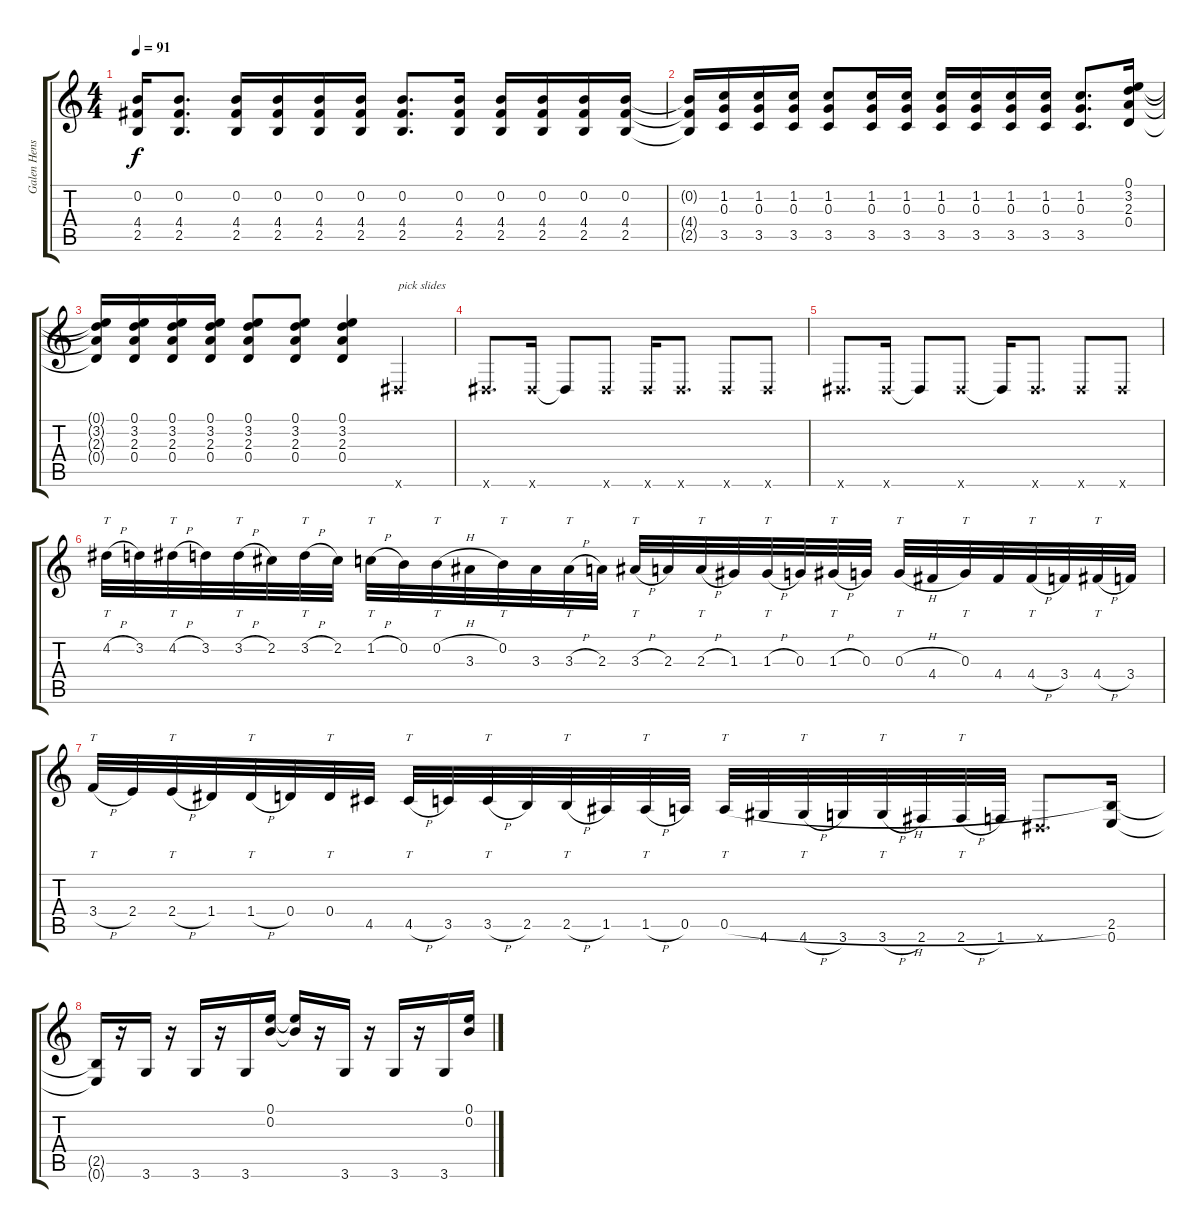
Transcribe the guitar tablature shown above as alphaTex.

\track ("Galen Henson" "Galen Hens") {instrument overdrivenguitar}
\staff {score tabs}
\tuning (E4 B3 G3 D3 A2 E2) {hide}
\ts (4 4)
\tempo 91
\clef g2
\ks c
(0.2{t} 4.4{t} 2.5{t}).16{dy f} (0.2 4.4 2.5).8{d} (0.2 4.4 2.5).16 (0.2 4.4 2.5).16 (0.2 4.4 2.5).16 (0.2 4.4 2.5).16 (0.2 4.4 2.5).8{d} (0.2 4.4 2.5).16 (0.2 4.4 2.5).16 (0.2 4.4 2.5).16 (0.2 4.4 2.5).16 (0.2 4.4 2.5).16 |
(0.2{t} 4.4{t} 2.5{t}).16 (1.2 0.3 3.5).16 (1.2 0.3 3.5).16 (1.2 0.3 3.5).16 (1.2 0.3 3.5).8 (1.2 0.3 3.5).16 (1.2 0.3 3.5).16 (1.2 0.3 3.5).16 (1.2 0.3 3.5).16 (1.2 0.3 3.5).16 (1.2 0.3 3.5).16 (1.2 0.3 3.5).8{d} (0.1 3.2 2.3 0.4).16 |
(0.1{t} 3.2{t} 2.3{t} 0.4{t}).16 (0.1 3.2 2.3 0.4).16 (0.1 3.2 2.3 0.4).16 (0.1 3.2 2.3 0.4).16 (0.1 3.2 2.3 0.4).8 (0.1 3.2 2.3 0.4).8 (0.1 3.2 2.3 0.4).4 -1.6{x}.4{txt "pick slides"} |
-1.6{x}.8{d} -1.6{x}.16 -1.6{t}.8 -1.6{x}.8 -1.6{x}.16 -1.6{x}.8{d} -1.6{x}.8 -1.6{x}.8 |
-1.6{x}.8{d} -1.6{x}.16 -1.6{t}.8 -1.6{x}.8 -1.6{t}.16 -1.6{x}.8{d} -1.6{x}.8 -1.6{x}.8 |
4.2{h}.32{tt} 3.2.32 4.2{h}.32{tt} 3.2.32 3.2{h}.32{tt} 2.2.32 3.2{h}.32{tt} 2.2.32 1.2{h}.32{tt} 0.2.32 0.2{h}.32{tt} 3.3.32 0.2.32{tt} 3.3.32 3.3{h}.32{tt} 2.3.32 3.3{h}.32{tt} 2.3.32 2.3{h}.32{tt} 1.3.32 1.3{h}.32{tt} 0.3.32 1.3{h}.32{tt} 0.3.32 0.3{h}.32{tt} 4.4.32 0.3.32{tt} 4.4.32 4.4{h}.32{tt} 3.4.32 4.4{h}.32{tt} 3.4.32 |
3.4{h}.32{tt} 2.4.32 2.4{h}.32{tt} 1.4.32 1.4{h}.32{tt} 0.4.32 0.4.32{tt} 4.5.32 4.5{h}.32{tt} 3.5.32 3.5{h}.32{tt} 2.5.32 2.5{h}.32{tt} 1.5.32 1.5{h}.32{tt} 0.5.32 0.5{h}.32{tt} 4.6.32 4.6{h}.32{tt} 3.6.32 3.6{h}.32{tt} 2.6.32 2.6{h}.32{tt} 1.6.32 -1.6{x}.8{d} (2.5 0.6).16 |
(2.5{t} 0.6{t}).16 r.16 3.6.16 r.16 3.6.16 r.16 3.6.16 (0.1 0.2).16 (0.1{t} 0.2{t}).16 r.16 3.6.16 r.16 3.6.16 r.16 3.6.16 (0.1 0.2).16
